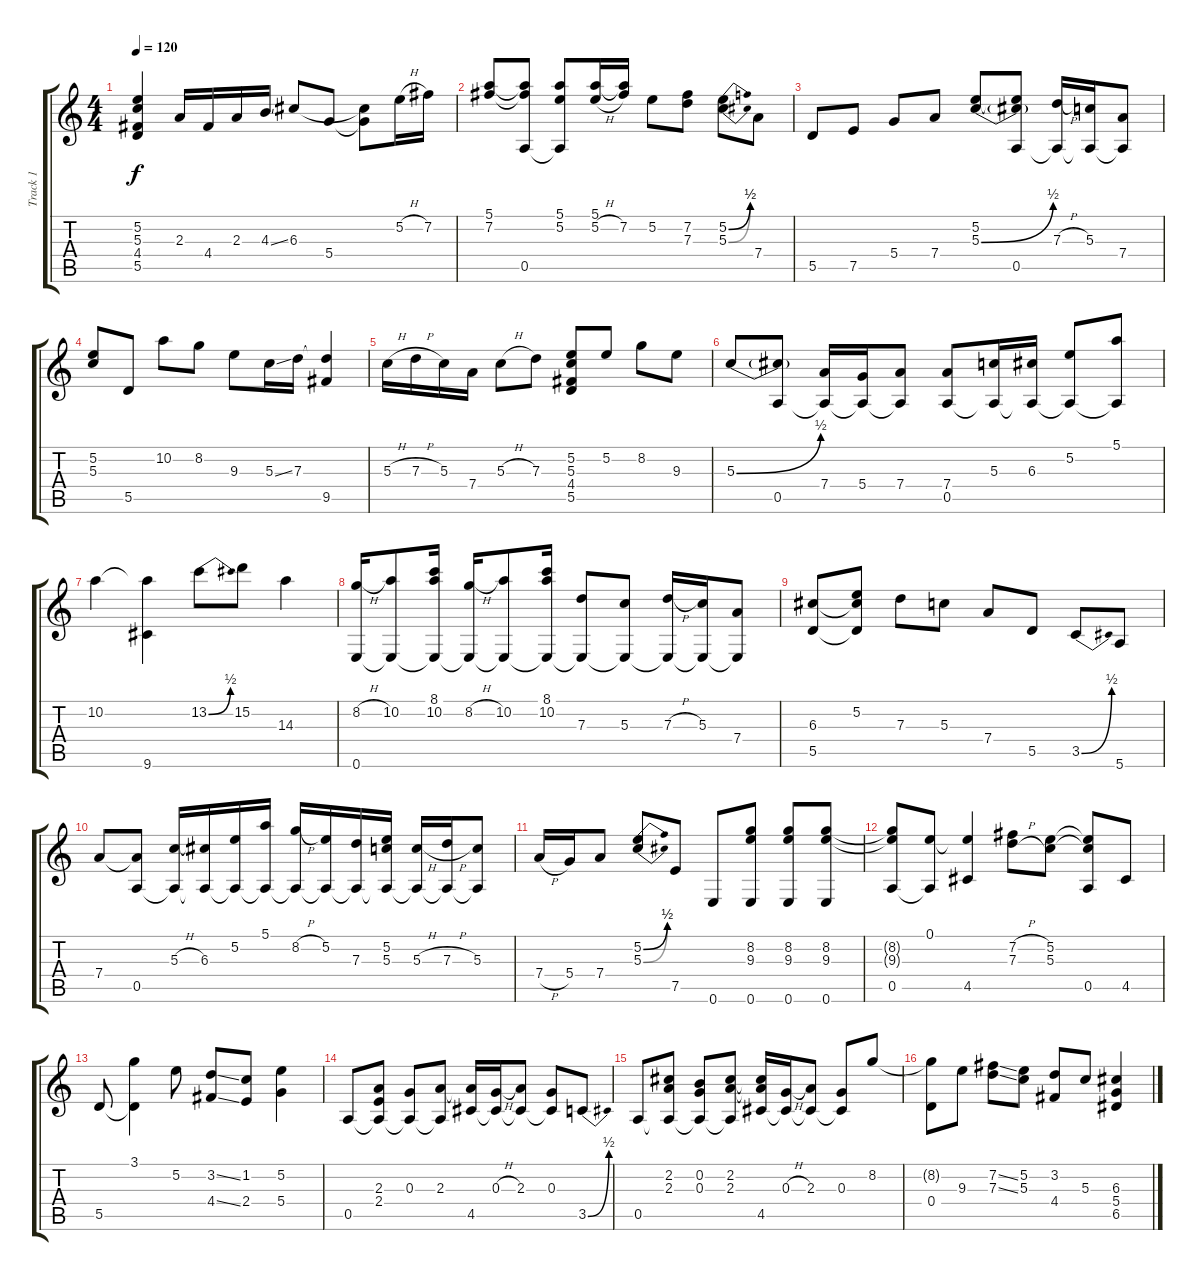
\track ("Track 1" "Track 1") {instrument acousticguitarsteel}
\staff {score tabs}
\tuning (E4 B3 G3 D3 A2 E2) {hide}
\ts (4 4)
\tempo 120
\clef g2
\ks c
(5.2 5.3 4.4 5.5).4{dy f} 2.3.16 4.4.16 2.3.16 4.3{ss}.16 6.3.8 5.4.8 (6.3{t} 5.4{t}).8 5.2{h}.16 7.2.16 |
(5.1 7.2).8 (5.1{t} 7.2{t} 0.5).8 (5.1 5.2 0.5{t}).8 (5.1 5.2{h}).16 (5.1{t} 7.2).16 5.2.8 (7.2 7.3).8 (5.2{be (bend 0 0 60 2)} 5.3{be (bend 0 0 60 2)}).8 7.4.8 |
5.5.8 7.5.8 5.4.8 7.4.8 (5.2 5.3{be (bend 0 0 60 2)}).8 (5.2{t} 5.3{t} 0.5).8 (7.3{h} 0.5{t}).16 (5.3 0.5{t}).16 (7.4 0.5{t}).8 |
(5.2 5.3).8 5.5.8 10.2.8 8.2.8 9.3.8 5.3{ss}.16 7.3.16 (7.3{t} 9.5).4 |
5.3{h}.16 7.3{h}.16 5.3.16 7.4.16 5.3{h}.8 7.3.8 (5.2 5.3 4.4 5.5).8 5.2.8 8.2.8 9.3.8 |
5.3{be (bend 0 0 60 2)}.8 (5.3{t} 0.5).8 (7.4 0.5{t}).16 (5.4 0.5{t}).16 (7.4 0.5{t}).8 (7.4 0.5).8 (5.3 0.5{t}).16 (6.3 0.5{t}).16 (5.2 0.5{t}).8 (5.1 0.5{t}).8 |
10.2.4 (10.2{t} 9.6).4 13.2{be (bend 0 0 60 2)}.8 15.2.8 14.3.4 |
(8.2{h} 0.6).16 (10.2 0.6{t}).8 (8.1 10.2 0.6{t}).16 (8.2{h} 0.6{t}).16 (10.2 0.6{t}).8 (8.1 10.2 0.6{t}).16 (7.3 0.6{t}).8 (5.3 0.6{t}).8 (7.3{h} 0.6{t}).16 (5.3 0.6{t}).16 (7.4 0.6{t}).8 |
(6.3 5.5).8 (5.2 6.3{t} 5.5{t}).8 7.3.8 5.3.8 7.4.8 5.5.8 3.5{be (bend 0 0 60 2)}.8 5.6.8 |
7.4.8 (7.4{t} 0.5).8 (5.3{h} 0.5{t}).16 (6.3 0.5{t}).16 (5.2 0.5{t}).16 (5.1 0.5{t}).16 (8.2{h} 0.5{t}).16 (5.2 0.5{t}).16 (7.3 0.5{t}).16 (5.2 5.3 0.5{t}).16 (5.3{h} 0.5{t}).16 (7.3{h} 0.5{t}).16 (5.3 0.5{t}).8 |
7.4{h}.16 5.4.16 7.4.8 (5.2{be (bend 0 0 60 2)} 5.3{be (bend 0 0 60 2)}).8 7.5.8 0.6.8 (8.2 9.3 0.6).8 (8.2 9.3 0.6).8 (8.2 9.3 0.6).8 |
(8.2{t} 9.3{t} 0.5).8 (0.1 0.5{t}).8 (0.1{t} 4.5).4 (7.2{h} 7.3{h}).8 (5.2 5.3).8 (5.2{t} 5.3{t} 0.5).8 4.5.8 |
5.5.8 (3.1 5.5{t}).4 5.2.8 (3.2{ss} 4.4{ss}).8 (1.2 2.4).8 (5.2 5.4).4 |
0.5.8 (2.3 2.4 0.5{t}).8 (0.3 0.5{t}).8 (2.3 0.5{t}).8 (2.3{t} 4.5).16 (0.3{h} 4.5{t}).16 (2.3 4.5{t}).8 (0.3 4.5{t}).8 3.5{be (bend 0 0 60 2)}.8 |
0.5.8 (2.2 2.3 0.5{t}).8 (0.2 0.3 0.5{t}).8 (2.2 2.3 0.5{t}).8 (2.2{t} 2.3{t} 4.5).16 (0.3{h} 4.5{t}).16 (2.3 4.5{t}).8 (0.3 4.5{t}).8 8.2.8 |
(8.2{t} 0.4).8 9.3.8 (7.2{ss} 7.3{ss}).8 (5.2 5.3).8 (3.2 4.4).8 5.3.8 (6.3 5.4 6.5).4
